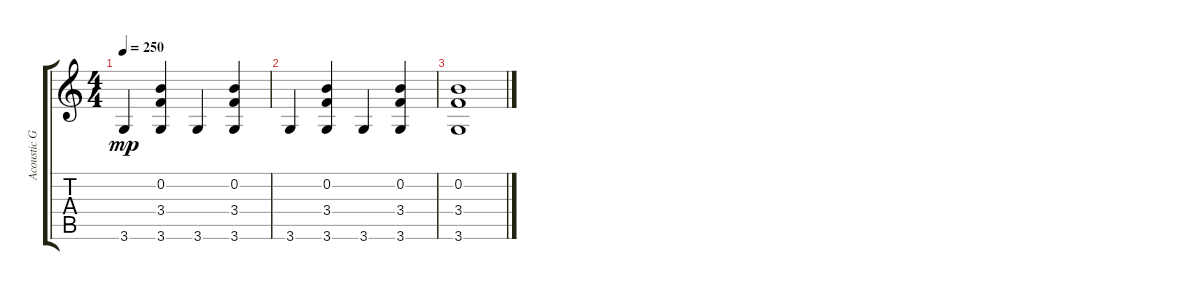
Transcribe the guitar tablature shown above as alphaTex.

\track ("Acoustic Guitar " "Acoustic G") {instrument acousticguitarsteel}
\staff {score tabs}
\tuning (E4 B3 G3 D3 A2 E2) {hide}
\ts (4 4)
\tempo 250
\clef g2
\ks c
3.6.4{dy mp} (0.2 3.4 3.6).4 3.6.4 (0.2 3.4 3.6).4 |
3.6.4 (0.2 3.4 3.6).4 3.6.4 (0.2 3.4 3.6).4 |
(0.2 3.4 3.6).1
